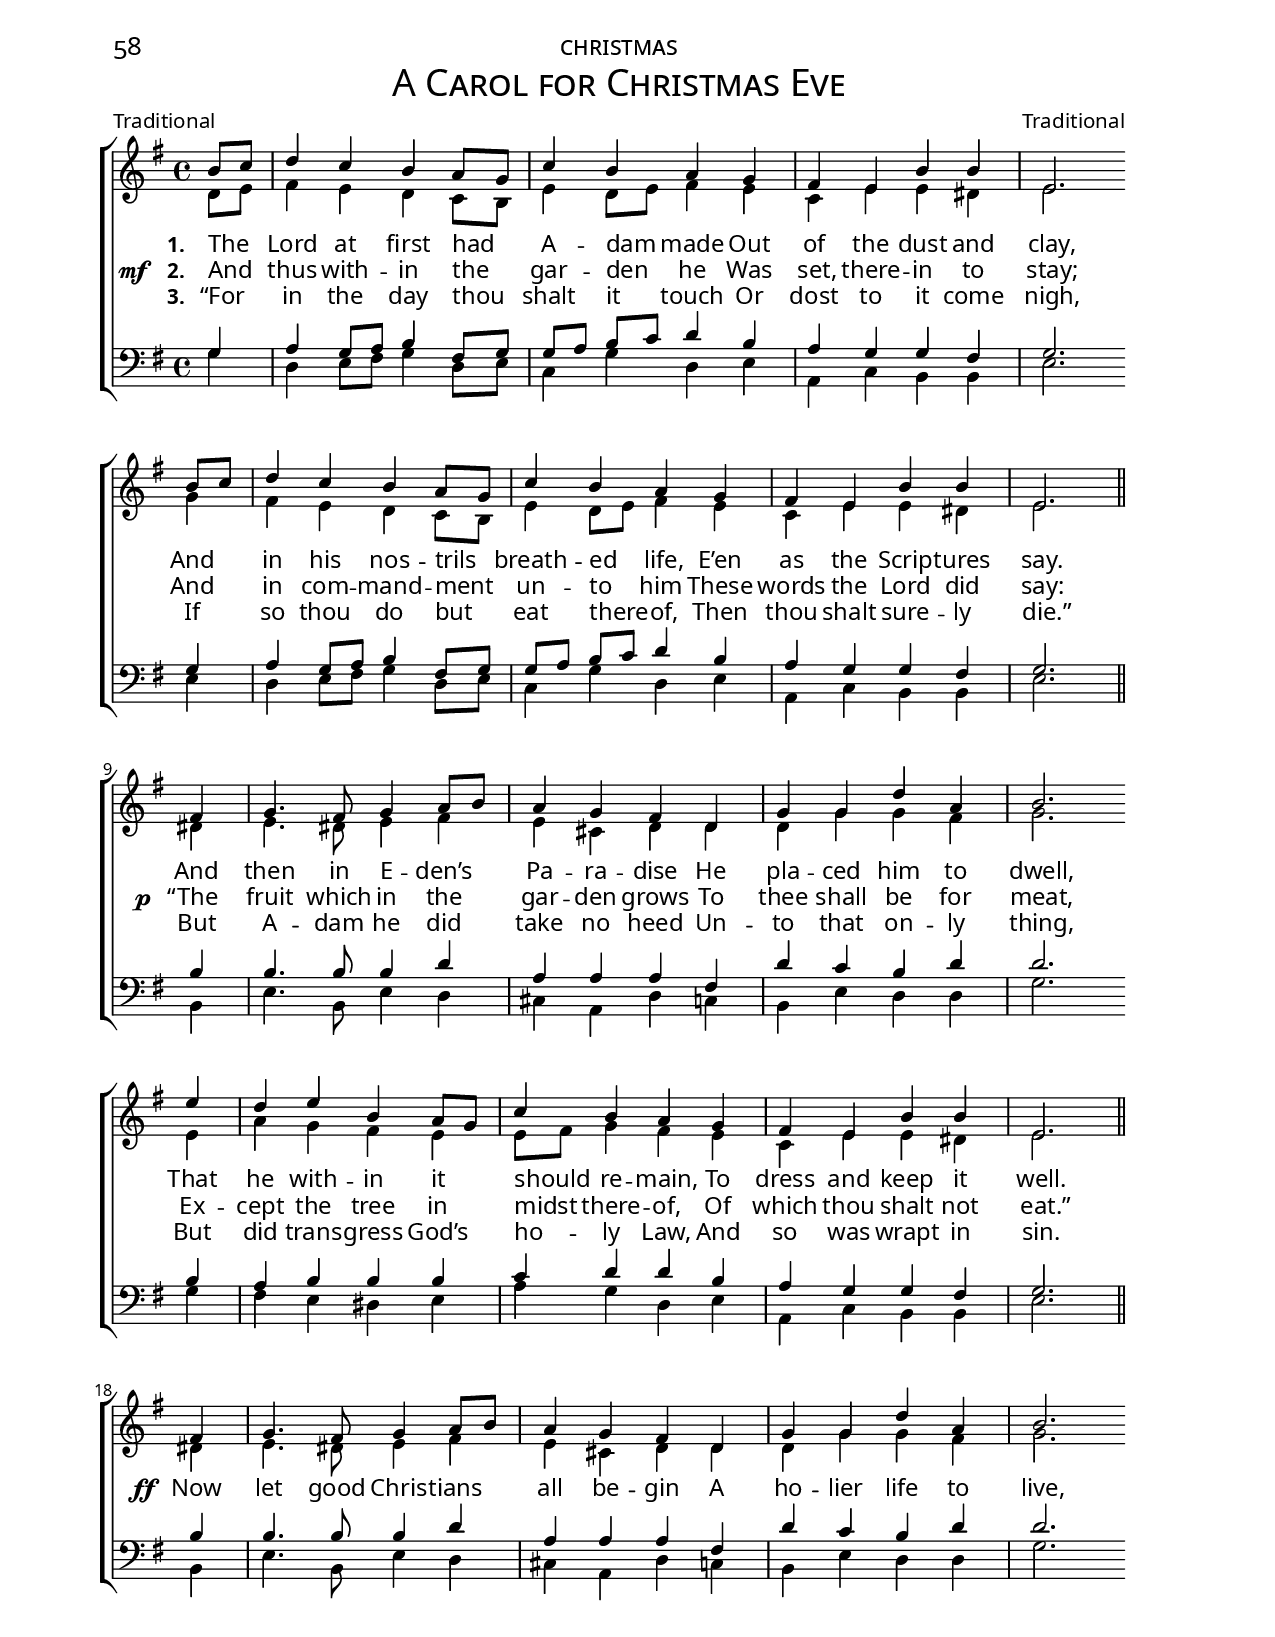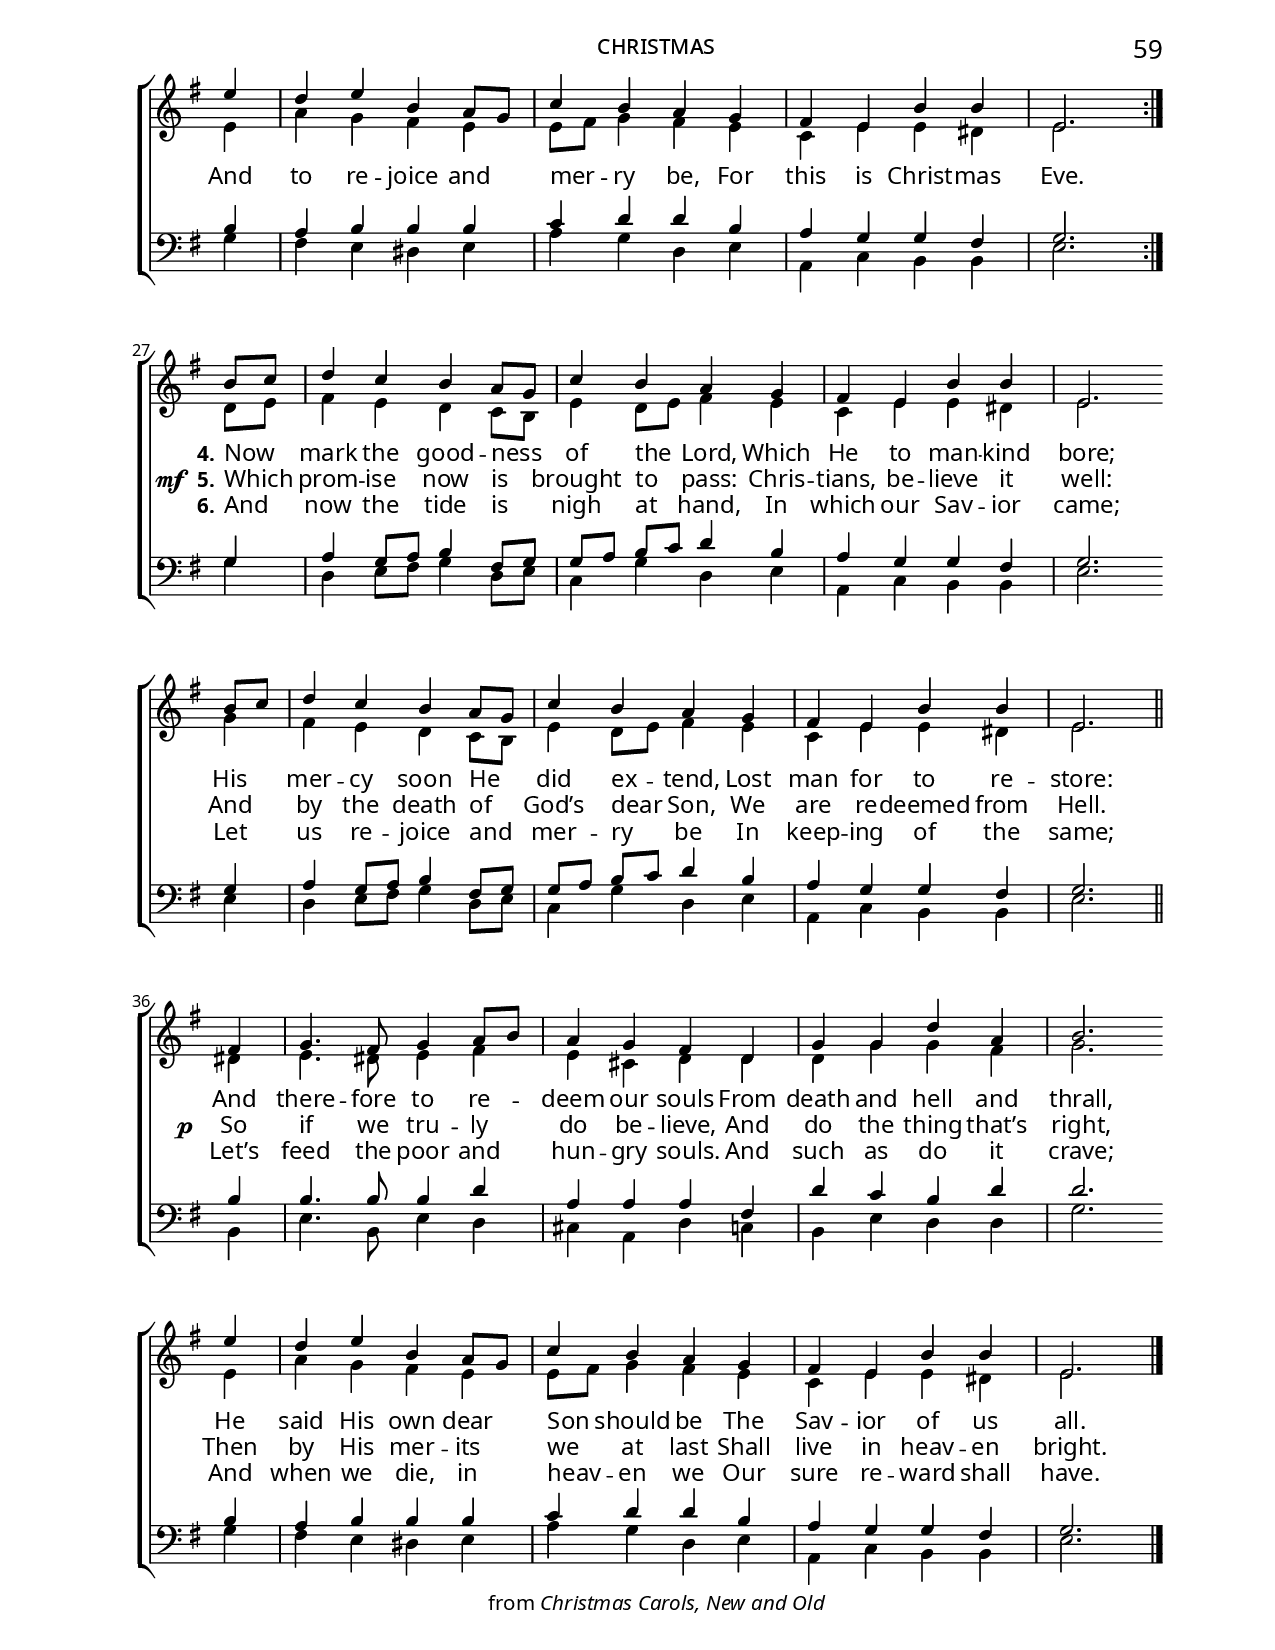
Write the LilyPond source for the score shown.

\version "2.14.2"
\include "util.ly"
\header {
  title = \markup{\override #'(font-name . "Garamond Premr Pro Smbd Subh"){ \abs-fontsize #18 \smallCapsOldStyle"A Carol for Christmas Eve"}}
  poet = \markup\oldStyleNum"Traditional"
  composer = \markup\oldStyleNum"Traditional"
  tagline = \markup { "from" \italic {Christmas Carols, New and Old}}
}
\paper {
  %print-all-headers = ##t
  paper-height = 11\in
  paper-width = 8.5\in
  indent = 0\in
  %system-system-spacing = #'((basic-distance . 10) (padding . 0))
  system-system-spacing =
    #'((basic-distance . 0)
       (minimum-distance . 0)
       (padding . -5)
       (stretchability . 100))
  ragged-last-bottom = ##f
  ragged-bottom = ##f
  two-sided = ##t
  inner-margin = 1\in
  outer-margin = 0.75\in
  top-margin = 0.26\in
  bottom-margin = 0.25\in
  first-page-number = #058
  print-first-page-number = ##t
  headerLine = \markup{ \smallCapsOldStyle"christmas"}
  oddHeaderMarkup = \markup\fill-line{
     \abs-fontsize #12.5
     \combine 
        \fill-line{"" \on-the-fly #print-page-number-check-first
        \oldStylePageNum""
        }
        \fill-line{\headerLine}
  }
  evenHeaderMarkup = \markup {
     \abs-fontsize #12.5
     \combine
        \on-the-fly #print-page-number-check-first
        \oldStylePageNum""
        \fill-line{\headerLine}
  }
}
#(set-global-staff-size 18) \paper{ #(define fonts (make-pango-font-tree "Garamond Premr Pro" "Garamond Premr Pro" "Garamond Premr Pro" (/ 18 20))) }
global = {
  \key g \major
  \time 4/4
  \autoBeamOff
  \override DynamicLineSpanner #'staff-padding = #0.0
  \override DynamicLineSpanner #'Y-extent = #'(0 . 0)
}

sopMusic = \relative c'' {
  \partial 4 b8[ c] |
  d4 c b a8[ g] |
  c4 b a g |
  fis e b' b |
  
  e,2. \bar""\break b'8[ c] |
  d4 c b a8[ g] |
  c4 b a g |
  fis e b' b |
  \partial 2. e,2. \bar "||" \break
  
  \partial 4 fis4 |
  g4. fis8 g4 a8[ b] |
  a4 g fis d |
  g g d' a |
  b2. \bar""\break e4 |
  
  d e b a8[ g] |
  c4 b a g |
  fis e b' b |
  \partial 2. e,2. \bar "||" \break
  
  \partial 4 fis4 |
  g4. fis8 g4 a8[ b] |
  a4 g fis d |
  g g d' a |
  b2. \bar""\break e4 |
  
  d4 e b a8[ g] |
  c4 b a g |
  fis e b' b |
  \partial 2. e,2. \bar ":|." \break
  
  
  
  \partial 4 b'8[ c] |
  d4 c b a8[ g] |
  c4 b a g |
  fis e b' b |
  
  e,2. \bar""\break b'8[ c] |
  d4 c b a8[ g] |
  c4 b a g |
  fis e b' b |
  \partial 2. e,2. \bar "||" \break
  
  \partial 4 fis4 |
  g4. fis8 g4 a8[ b] |
  a4 g fis d |
  g g d' a |
  b2. \bar""\break e4 |
  
  d e b a8[ g] |
  c4 b a g |
  fis e b' b |
  \partial 2. e,2. \bar "|."
}
sopWords = \lyricmode {
  
}

altoMusic = \relative c' {
  d8[ e] |
  fis4 e d c8[ b] |
  e4 d8[ e] fis4 e |
  c e e dis |
  
  e2. g4 |
  fis e d c8[ b] |
  e4 d8[ e] fis4 e |
  c e e dis |
  e2. \bar "||"
  
  dis!4 |
  e4. dis8 e4 fis |
  e cis d d |
  d g g fis |
  g2. e4 |
  
  a g fis e |
  e8[ fis] g4 fis e |
  c e e dis |
  e2. \bar "||"
  
  dis!4 |
  e4. dis8 e4 fis |
  e cis d d |
  d g g fis |
  g2. e4 |
  
  a g fis e |
  e8[ fis] g4 fis e |
  c e e dis |
  e2. \bar ":|."
  
  
  
  
  d8[ e] |
  fis4 e d c8[ b] |
  e4 d8[ e] fis4 e |
  c e e dis |
  
  e2. g4 |
  fis e d c8[ b] |
  e4 d8[ e] fis4 e |
  c e e dis |
  e2. \bar "||"
  
  dis!4 |
  e4. dis8 e4 fis |
  e cis d d |
  d g g fis |
  g2. e4 |
  
  a g fis e |
  e8[ fis] g4 fis e |
  c e e dis |
  e2. \bar "|."
}
altoWords = {
  \dropLyricsVII
  \lyricmode {
    \set stanza = #"1. "
    The Lord at first had A -- dam made Out of the dust and clay,
    And in his nos -- trils breath -- ed life, E’en as the Scrip -- tures say.
    
    And then in E -- den’s Pa -- ra -- dise He pla -- ced him to dwell,
    That he with -- in it should re -- main, To dress and keep it well.
  }
  \set stanza = \markup\dynamic"ff "
  \lyricmode{
    Now let good Chris -- tians all be -- gin A ho -- lier life to live,
    And to re -- joice and mer -- ry be, For this is Christ -- mas Eve.

    \set stanza = #"4."
    Now mark the good -- ness of the Lord, Which He to man -- kind bore;
    His mer -- cy soon He did ex -- tend, Lost man for to re -- store:
    And there -- fore to re -- deem our souls From death and hell and thrall,
    He said His own dear Son should be The Sav -- ior of us all.
  }
}
altoWordsII = {
  \dropLyricsVII
  \set stanza = \markup{\dynamic"mf  " "2. "}
  \lyricmode {
  %\markup\italic
    And thus with -- in the gar -- den he Was set, there -- in to stay;
    And in com -- mand -- ment un -- to him
    These words the Lord did say:
  }
  \set stanza = \markup\dynamic"p "
  \lyricmode{
    “The fruit which in the gar -- den grows To thee shall be for meat,
    Ex -- cept the tree in midst there -- of,
    Of which thou shalt not eat.”
    
    \repeat unfold 28 {\skip1}
  }
  \set stanza = \markup{\dynamic" mf " "5."}
  \lyricmode {
    Which prom -- ise now is brought to pass: Chris -- tians, be -- lieve it well:
    And by the death of God’s dear Son, We are re -- deemed from Hell.
  }
  \set stanza = \markup\dynamic"p "
  \lyricmode{
    So if we tru -- ly do be -- lieve, And do the thing that’s right,
    Then by His mer -- its we at last Shall live in heav -- en bright.
  }
}
altoWordsIII = \lyricmode {
  \dropLyricsVII
  \set stanza = #"3. "
  “For in the day thou shalt it touch Or dost to it come nigh,
  If so thou do but eat there -- of, Then thou shalt sure -- ly die.”
  But A -- dam he did take no heed Un -- to that on -- ly thing,
  But did trans -- gress God’s ho -- ly Law, And so was wrapt in sin.
  
  \repeat unfold 28 {\skip1}
  \set stanza = #"6."
  And now the tide is nigh at hand, In which our Sav -- ior came;
  Let us re -- joice and mer -- ry be In keep -- ing of the same;
  Let’s feed the poor and hun -- gry souls. And such as do it crave;
  And when we die, in heav -- en we Our sure re -- ward shall have.
}
altoWordsIV = \lyricmode {
}
altoWordsV = \lyricmode {
}
altoWordsVI = \lyricmode {
}
tenorMusic = \relative c' {
  g4 |
  a g8[ a] b4 fis8[ g] |
  g[ a] b[ c] d4 b |
  a g g fis |
  
  g2. g4 |
  a g8[ a] b4 fis8[ g] |
  g[ a] b[ c] d4 b |
  a g g fis |
  g2. \bar "||"
  
  b4 |
  b4. b8 b4 d |
  a a a fis |
  d' c b d |
  d2. b4 |
  
  a b b b |
  c d d b |
  a g g fis |
  g2. \bar "||"
  
  b4 |
  b4. b8 b4 d |
  a a a fis |
  d' c b d |
  d2. b4 |
  
  a b b b |
  c d d b |
  a g g fis |
  g2. \bar ":|."
  
  
  
  g4 |
  a g8[ a] b4 fis8[ g] |
  g[ a] b[ c] d4 b |
  a g g fis |
  
  g2. g4 |
  a g8[ a] b4 fis8[ g] |
  g[ a] b[ c] d4 b |
  a g g fis |
  g2. \bar "||"
  
  b4 |
  b4. b8 b4 d |
  a a a fis |
  d' c b d |
  d2. b4 |
  
  a b b b |
  c d d b |
  a g g fis |
  g2. \bar "|."
}
tenorWords = \lyricmode {

}

bassMusic = \relative c' {
  g4 |
  d e8[ fis] g4 d8[ e] |
  c4 g' d e |
  a, c b b |
  
  e2. e4 |
  d e8[ fis] g4 d8[ e] |
  c4 g' d e |
  a, c b b |
  e2. \bar "||"
  
  b4 |
  e4. b8 e4 d |
  cis a d c |
  b e d d |
  g2. g4 |
  
  fis e dis e |
  a g d e |
  a, c b b |
  e2. \bar "||"
  
  b4 |
  e4. b8 e4 d |
  cis a d c |
  b e d d |
  g2. g4 |
  
  fis e dis e |
  a g d e |
  a, c b b |
  e2. \bar ":|."
  
  
  
  
  
  g4 |
  d e8[ fis] g4 d8[ e] |
  c4 g' d e |
  a, c b b |
  
  e2. e4 |
  d e8[ fis] g4 d8[ e] |
  c4 g' d e |
  a, c b b |
  e2. \bar "||"
  
  b4 |
  e4. b8 e4 d |
  cis a d c |
  b e d d |
  g2. g4 |
  
  fis e dis e |
  a g d e |
  a, c b b |
  e2. \bar "|."
}
bassWords = \lyricmode {

}

pianoRH = \relative c' {
  
}
pianoLH = \relative c' {
  
}

\score {
  <<
   \new ChoirStaff <<
%    \new Lyrics = sopranos \with { \override VerticalAxisGroup #'nonstaff-relatedstaff-spacing = #'((basic-distance . 1)) }
    \new Staff = women <<
      \new Voice = "sopranos" { \voiceOne << \global \sopMusic >> }
      \new Voice = "altos" { \voiceTwo << \global \altoMusic >> }
    >>
    \new Lyrics \with { alignAboveContext = #"women"} \lyricsto "sopranos" \sopWords
     \new Lyrics = "altosVI"  \with { alignBelowContext = #"women"} \lyricsto "altos" \altoWordsVI
    \new Lyrics = "altosV"  \with { alignBelowContext = #"women"} \lyricsto "altos" \altoWordsV
    \new Lyrics = "altosIV"  \with { alignBelowContext = #"women"} \lyricsto "altos" \altoWordsIV
    \new Lyrics = "altosIII"  \with { alignBelowContext = #"women"} \lyricsto "altos" \altoWordsIII
    \new Lyrics = "altosII"  \with { alignBelowContext = #"women"} \lyricsto "altos" \altoWordsII
    \new Lyrics = "altos"  \with { alignBelowContext = #"women" \override VerticalAxisGroup #'nonstaff-relatedstaff-spacing = #'((basic-distance . 1))} \lyricsto "altos" \altoWords
   \new Staff = men <<
      \clef bass
      \new Voice = "tenors" { \voiceOne << \global \tenorMusic >> }
      \new Voice = "basses" { \voiceTwo << \global \bassMusic >> }
    >>
    \new Lyrics \with { alignAboveContext = #"men" \override VerticalAxisGroup #'nonstaff-relatedstaff-spacing = #'((basic-distance . 1)) } \lyricsto "tenors" \tenorWords
    \new Lyrics \with { alignBelowContext = #"men" \override VerticalAxisGroup #'nonstaff-relatedstaff-spacing = #'((basic-distance . 1)) } \lyricsto "basses" \bassWords
  >>
%    \new PianoStaff << \new Staff { \new Voice { \pianoRH } } \new Staff { \clef "bass" \pianoLH } >>
  >>
  \layout {
  \context {
    \Lyrics
    \override LyricText #'font-size = #1.3
  }
    \context {
      \Score
      %\override SpacingSpanner #'base-shortest-duration = #(ly:make-moment 1 8)
      %\override SpacingSpanner #'common-shortest-duration = #(ly:make-moment 1 4)
    }
    \context {
      % Remove all empty staves
      % \Staff \RemoveEmptyStaves \override VerticalAxisGroup #'remove-first = ##t
    }
    \context {
      \Lyrics
      \override LyricText #'X-offset = #center-on-word
    }
  }
}

